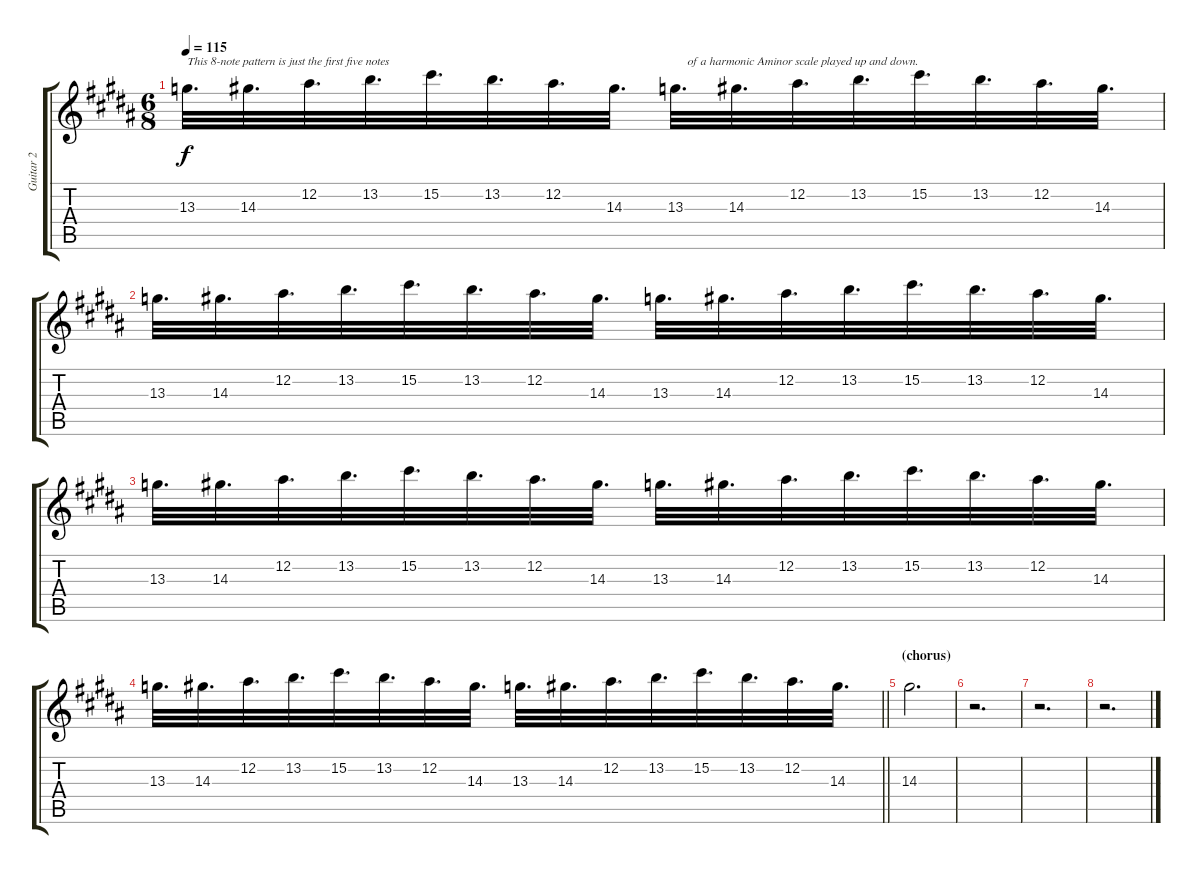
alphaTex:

\track ("Guitar 2" "Guitar 2") {instrument electricguitarjazz}
\staff {score tabs}
\tuning (Eb4 Bb3 Gb3 Db3 Ab2 Db2) {hide}
\ts (6 8)
\tempo 115
\clef g2
\ks g#minor
13.3.32{d txt "This 8-note pattern is just the first five notes" dy f} 14.3.32{d} 12.2.32{d} 13.2.32{d} 15.2.32{d} 13.2.32{d} 12.2.32{d} 14.3.32{d} 13.3.32{d txt "    of a harmonic Aminor scale played up and down."} 14.3.32{d} 12.2.32{d} 13.2.32{d} 15.2.32{d} 13.2.32{d} 12.2.32{d} 14.3.32{d} |
13.3.32{d} 14.3.32{d} 12.2.32{d} 13.2.32{d} 15.2.32{d} 13.2.32{d} 12.2.32{d} 14.3.32{d} 13.3.32{d} 14.3.32{d} 12.2.32{d} 13.2.32{d} 15.2.32{d} 13.2.32{d} 12.2.32{d} 14.3.32{d} |
13.3.32{d} 14.3.32{d} 12.2.32{d} 13.2.32{d} 15.2.32{d} 13.2.32{d} 12.2.32{d} 14.3.32{d} 13.3.32{d} 14.3.32{d} 12.2.32{d} 13.2.32{d} 15.2.32{d} 13.2.32{d} 12.2.32{d} 14.3.32{d} |
\barLineRight lightlight
13.3.32{d} 14.3.32{d} 12.2.32{d} 13.2.32{d} 15.2.32{d} 13.2.32{d} 12.2.32{d} 14.3.32{d} 13.3.32{d} 14.3.32{d} 12.2.32{d} 13.2.32{d} 15.2.32{d} 13.2.32{d} 12.2.32{d} 14.3.32{d} |
\section ("" "(chorus)")
14.3.2{d} |
r.2{d} |
r.2{d} |
r.2{d}
